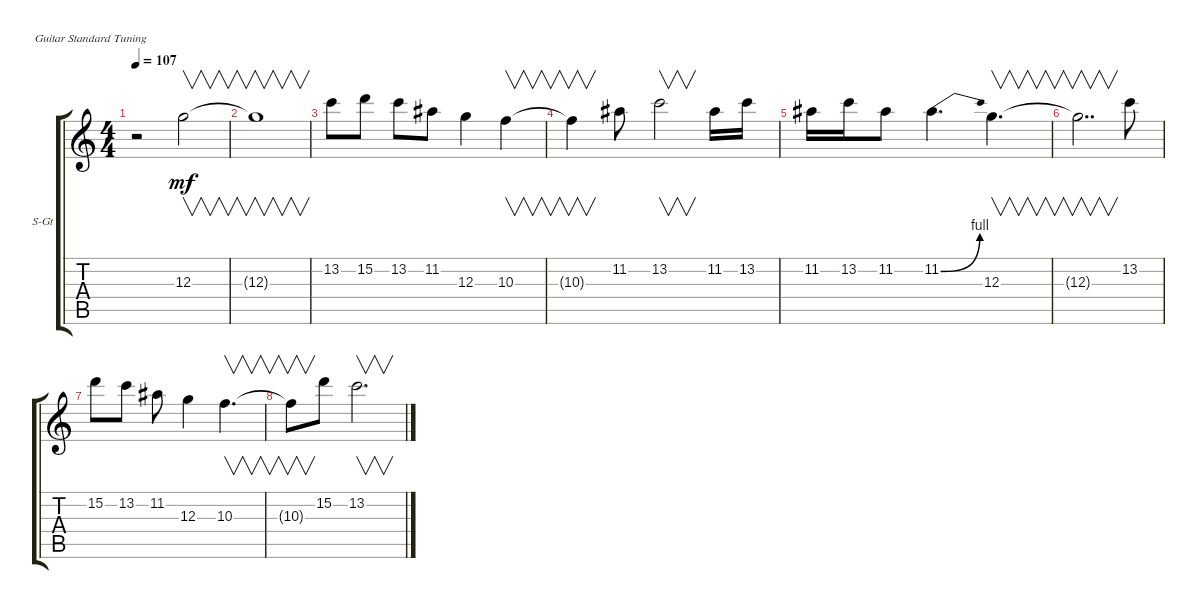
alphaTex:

\defaultSystemsLayout 4
\bracketExtendMode groupsimilarinstruments
\firstSystemTrackNameOrientation horizontal
\otherSystemsTrackNameOrientation horizontal
\track ("Steel Guitar" "S-Gt") {instrument overdrivenguitar}
\staff {score tabs}
\tuning (E4 B3 G3 D3 A2 E2)
\ts (4 4)
\tempo 107
\clef g2
\ks c
r.2{dy mf instrument overdrivenguitar} 12.3.2{v} |
12.3{t}.1{v} |
13.2.8 15.2.8 13.2.8 11.2.8 12.3.4 10.3.4{v} |
10.3{t}.4{v} 11.2.8 13.2.2{v} 11.2.16 13.2.16 |
11.2.16 13.2.16 11.2.8 11.2{be (bend 0 0 44.4 4)}.4{d} 12.3.4{v d} |
12.3{t}.2{v dd} 13.2.8 |
15.2.8 13.2.8 11.2.8 12.3.4 10.3.4{v d} |
10.3{t}.8{v} 15.2.8 13.2.2{v d}
